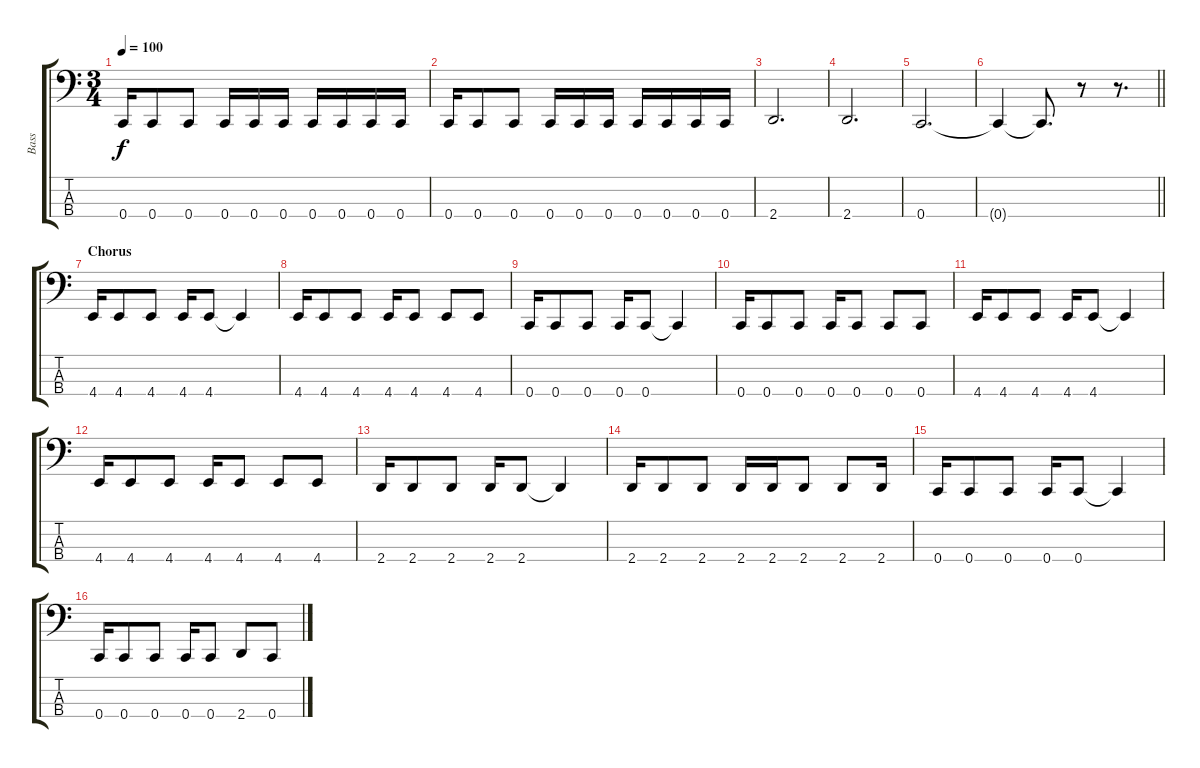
\track ("Bass" "Bass") {instrument electricbassfinger}
\staff {score tabs}
\tuning (F2 C2 G1 C1) {hide}
\ts (3 4)
\tempo 100
\clef f4
\ks c
0.4.16{dy f} 0.4.8 0.4.8 0.4.16 0.4.16 0.4.16 0.4.16 0.4.16 0.4.16 0.4.16 |
0.4.16 0.4.8 0.4.8 0.4.16 0.4.16 0.4.16 0.4.16 0.4.16 0.4.16 0.4.16 |
2.4.2{d} |
2.4.2{d} |
0.4.2{d} |
\barLineRight lightlight
0.4{t}.4 0.4{t}.8{d} r.8 r.8{d} |
\section ("" "Chorus")
4.4.16 4.4.8 4.4.8 4.4.16 4.4.8 4.4{t}.4 |
4.4.16 4.4.8 4.4.8 4.4.16 4.4.8 4.4.8 4.4.8 |
0.4.16 0.4.8 0.4.8 0.4.16 0.4.8 0.4{t}.4 |
0.4.16 0.4.8 0.4.8 0.4.16 0.4.8 0.4.8 0.4.8 |
4.4.16 4.4.8 4.4.8 4.4.16 4.4.8 4.4{t}.4 |
4.4.16 4.4.8 4.4.8 4.4.16 4.4.8 4.4.8 4.4.8 |
2.4.16 2.4.8 2.4.8 2.4.16 2.4.8 2.4{t}.4 |
2.4.16 2.4.8 2.4.8 2.4.16 2.4.16 2.4.8 2.4.8 2.4.16 |
0.4.16 0.4.8 0.4.8 0.4.16 0.4.8 0.4{t}.4 |
0.4.16 0.4.8 0.4.8 0.4.16 0.4.8 2.4.8 0.4.8
